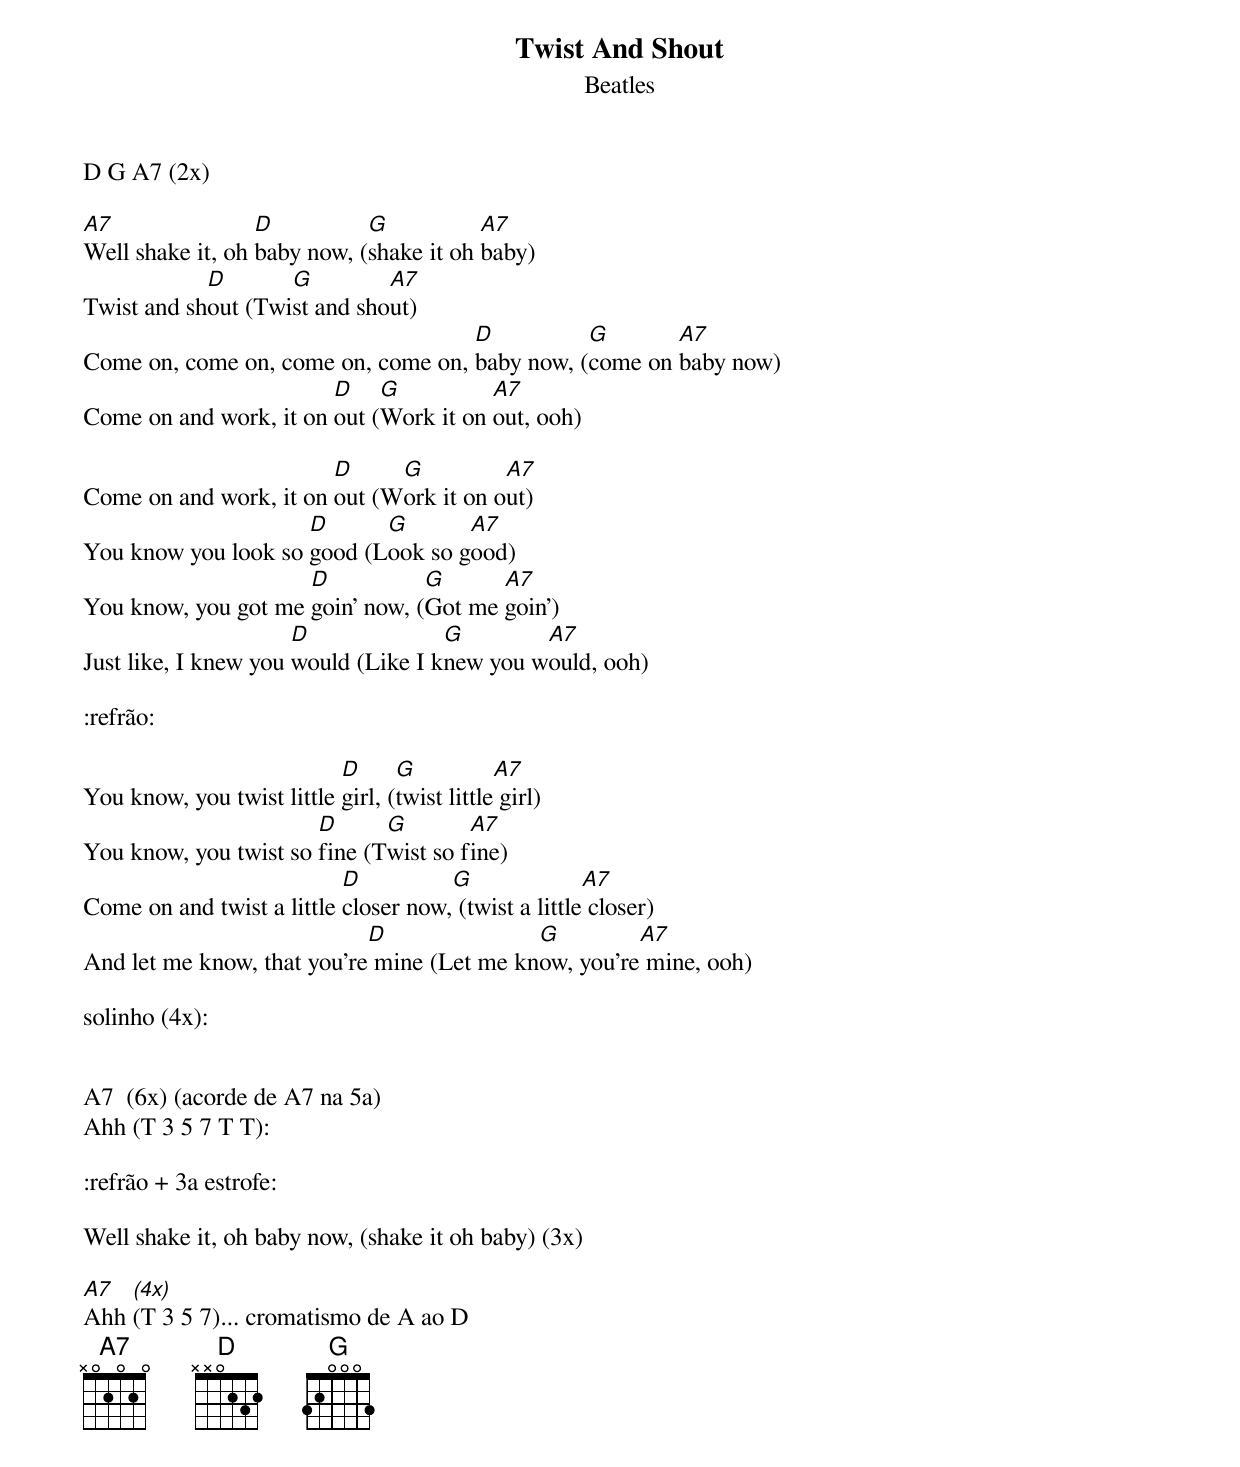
Twist And Shout
Beatles

D G A7 (2x)

A7                D          G           A7
Well shake it, oh baby now, (shake it oh baby)
            D       G         A7
Twist and shout (Twist and shout)
                                    D          G       A7
Come on, come on, come on, come on, baby now, (come on baby now)
                        D    G          A7
Come on and work, it on out (Work it on out, ooh)

                        D     G          A7
Come on and work, it on out (Work it on out)
                     D      G       A7
You know you look so good (Look so good)
                     D           G      A7
You know, you got me goin' now, (Got me goin')
                      D              G        A7
Just like, I knew you would (Like I knew you would, ooh)

:refrão:

                           D      G           A7
You know, you twist little girl, (twist little girl)
                       D      G        A7
You know, you twist so fine (Twist so fine)
                           D          G               A7
Come on and twist a little closer now, (twist a little closer)
                            D               G         A7
And let me know, that you're mine (Let me know, you're mine, ooh)

solinho (4x):


A7  (6x) (acorde de A7 na 5a)
Ahh (T 3 5 7 T T):

:refrão + 3a estrofe:

Well shake it, oh baby now, (shake it oh baby) (3x)

A7  (4x)
Ahh (T 3 5 7)... cromatismo de A ao D
